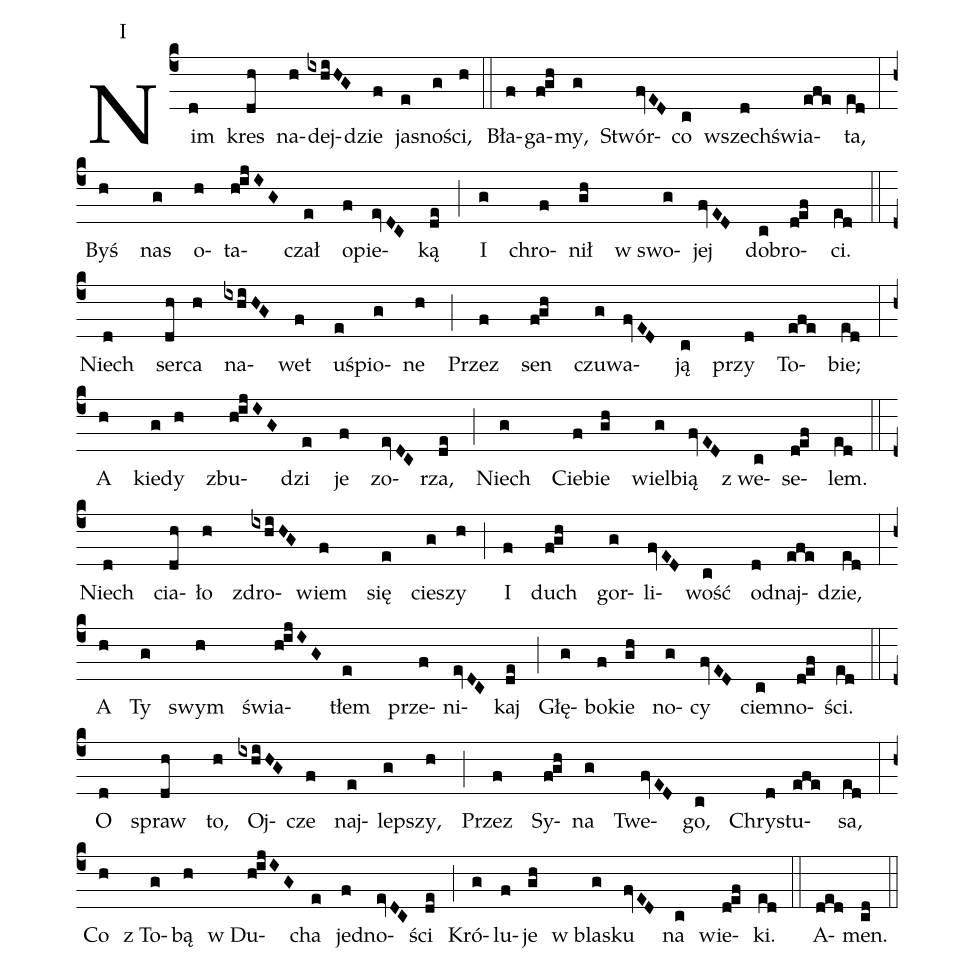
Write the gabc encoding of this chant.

annotation: I;
%%
(c4)Nim(d) kres(dh) na(h)dej(ixhiHG)dzie(f) ja(e)sno(g)ści,(h) (::)
Bła(f)ga(fgh)my,(g) Stwór(fvED)co(c) wszech(d)świa(efe)ta,(ed) (:) (z)
Byś(h) nas(g) o(h)ta(hijIG)czał(e) o(f)pie(evDC)ką(de) (;)
I(g) chro(f)nił(gh) w swo(g)jej(fvED) do(c)bro(def)ci.(ed) (::) (z)

Niech(d) ser(dh)ca(h) na(ixhiHG)wet(f) u(e)śpio(g)ne(h) (;)
Przez(f) sen(fgh) czu(g)wa(fvED)ją(c) przy(d) To(efe)bie;(ed) (:) (z)
A(h) kie(g)dy(h) zbu(hijIG)dzi(e) je(f) zo(evDC)rza,(de) (;)
Niech(g) Cie(f)bie(gh) wiel(g)bią(fvED) z we(c)se(def)lem.(ed) (::) (z)

Niech(d) cia(dh)ło(h) zdro(ixhiHG)wiem(f) się(e) cie(g)szy(h) (;)
I(f) duch(fgh) gor(g)li(fvED)wość(c) od(d)naj(efe)dzie,(ed) (:) (z)
A(h) Ty(g) swym(h) świa(hijIG)tłem(e) prze(f)ni(evDC)kaj(de) (;)
Głę(g)bo(f)kie(gh) no(g)cy(fvED) ciem(c)no(def)ści.(ed) (::) (z)

O(d) spraw(dh) to,(h) Oj(ixhiHG)cze(f) naj(e)lep(g)szy,(h) (;)
Przez(f) Sy(fgh)na(g) Twe(fvED)go,(c) Chry(d)stu(efe)sa,(ed) (:) (z)
Co(h) z To(g)bą(h) w Du(hijIG)cha(e) jed(f)no(evDC)ści(de) (;)
Kró(g)lu(f)je(gh) w bla(g)sku(fvED) na(c) wie(def)ki.(ed) (::)
A(ded)men.(cd) (::) (z)
